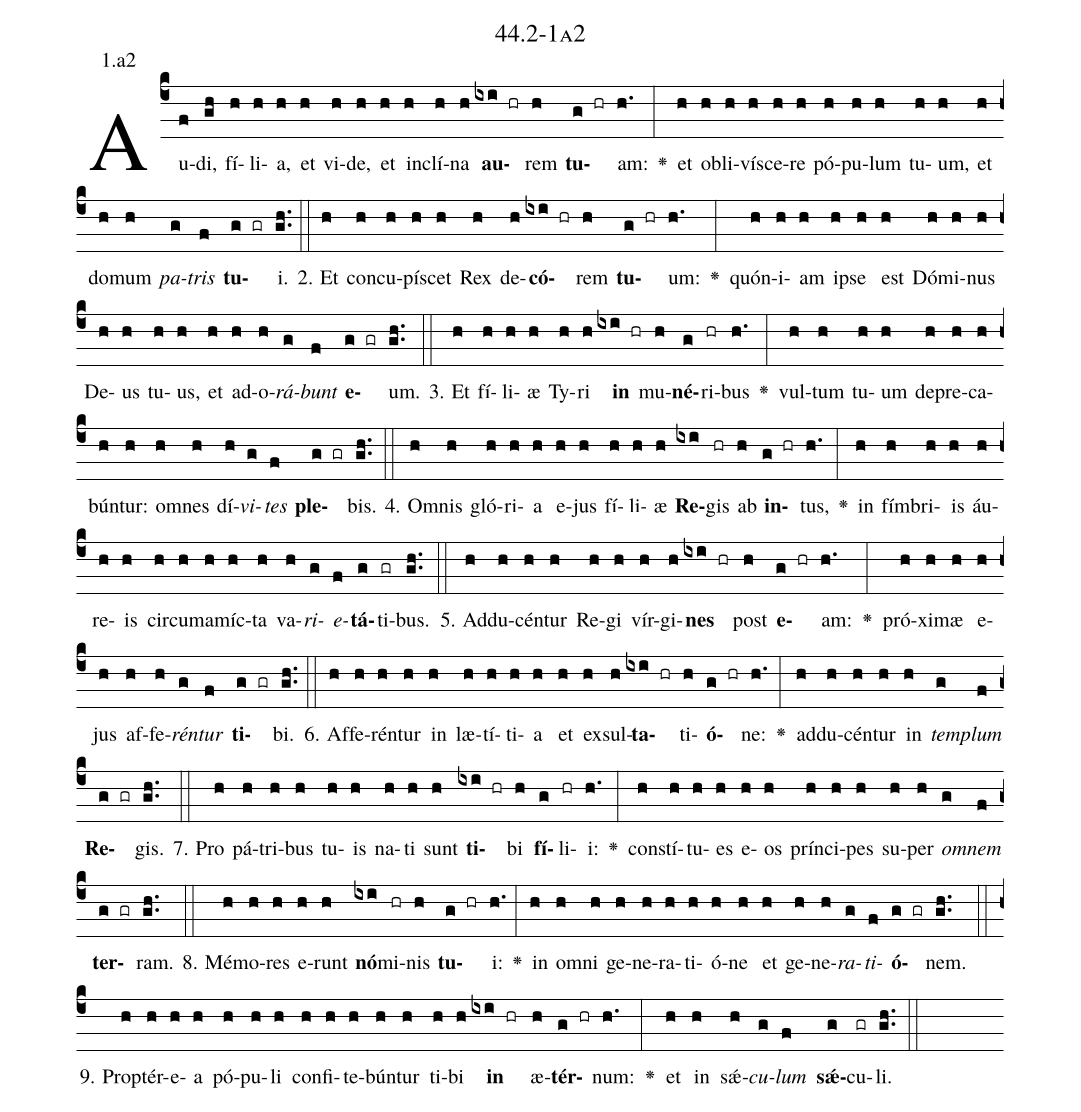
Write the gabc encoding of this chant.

name: 44.2-1a2;
annotation: 1.a2;
%%
(c4)Au(f)di,(gh) fí(h)li(h)a,(h) et(h) vi(h)de,(h) et(h) in(h)clí(h)na(h) <b>au</b>(ixi hr)rem(h) <b>tu</b>(g hr)am:(h.) <v>\greheightstar</v>(:) et(h) ob(h)li(h)ví(h)sce(h)re(h) pó(h)pu(h)lum(h) tu(h)um,(h) et(h) do(h)mum(h) <i>pa</i>(g)<i>tris</i>(f) <b>tu</b>(g gr)i.(gh..) (::)
2. Et(h) con(h)cu(h)pí(h)scet(h) Rex(h) de(h)<b>có</b>(ixi hr)rem(h) <b>tu</b>(g hr)um:(h.) <v>\greheightstar</v>(:) quón(h)i(h)am(h) ip(h)se(h) est(h) Dó(h)mi(h)nus(h) De(h)us(h) tu(h)us,(h) et(h) ad(h)o(h)<i>rá</i>(g)<i>bunt</i>(f) <b>e</b>(g gr)um.(gh..) (::)
3. Et(h) fí(h)li(h)æ(h) Ty(h)ri(h) <b>in</b>(ixi hr) mu(h)<b>né</b>(g)ri(hr)bus(h.) <v>\greheightstar</v>(:) vul(h)tum(h) tu(h)um(h) de(h)pre(h)ca(h)bún(h)tur:(h) om(h)nes(h) dí(h)<i>vi</i>(g)<i>tes</i>(f) <b>ple</b>(g gr)bis.(gh..) (::)
4. Om(h)nis(h) gló(h)ri(h)a(h) e(h)jus(h) fí(h)li(h)æ(h) <b>Re</b>(ixi)gis(hr) ab(h) <b>in</b>(g hr)tus,(h.) <v>\greheightstar</v>(:) in(h) fím(h)bri(h)is(h) áu(h)re(h)is(h) cir(h)cum(h)a(h)míc(h)ta(h) va(h)<i>ri</i>(g)<i>e</i>(f)<b>tá</b>(g)ti(gr)bus.(gh..) (::)
5. Ad(h)du(h)cén(h)tur(h) Re(h)gi(h) vír(h)gi(h)<b>nes</b>(ixi hr) post(h) <b>e</b>(g hr)am:(h.) <v>\greheightstar</v>(:) pró(h)xi(h)mæ(h) e(h)jus(h) af(h)fe(h)<i>rén</i>(g)<i>tur</i>(f) <b>ti</b>(g gr)bi.(gh..) (::)
6. Af(h)fe(h)rén(h)tur(h) in(h) læ(h)tí(h)ti(h)a(h) et(h) ex(h)sul(h)<b>ta</b>(ixi hr)ti(h)<b>ó</b>(g hr)ne:(h.) <v>\greheightstar</v>(:) ad(h)du(h)cén(h)tur(h) in(h) <i>tem</i>(g)<i>plum</i>(f) <b>Re</b>(g gr)gis.(gh..) (::)
7. Pro(h) pá(h)tri(h)bus(h) tu(h)is(h) na(h)ti(h) sunt(h) <b>ti</b>(ixi hr)bi(h) <b>fí</b>(g)li(hr)i:(h.) <v>\greheightstar</v>(:) con(h)stí(h)tu(h)es(h) e(h)os(h) prín(h)ci(h)pes(h) su(h)per(h) <i>om</i>(g)<i>nem</i>(f) <b>ter</b>(g gr)ram.(gh..) (::)
8. Mé(h)mo(h)res(h) e(h)runt(h) <b>nó</b>(ixi)mi(hr)nis(h) <b>tu</b>(g hr)i:(h.) <v>\greheightstar</v>(:) in(h) om(h)ni(h) ge(h)ne(h)ra(h)ti(h)ó(h)ne(h) et(h) ge(h)ne(h)<i>ra</i>(g)<i>ti</i>(f)<b>ó</b>(g gr)nem.(gh..) (::)
9. Prop(h)tér(h)e(h)a(h) pó(h)pu(h)li(h) con(h)fi(h)te(h)bún(h)tur(h) ti(h)bi(h) <b>in</b>(ixi hr) æ(h)<b>tér</b>(g hr)num:(h.) <v>\greheightstar</v>(:) et(h) in(h) sǽ(h)<i>cu</i>(g)<i>lum</i>(f) <b>sǽ</b>(g)cu(gr)li.(gh..) (::)
